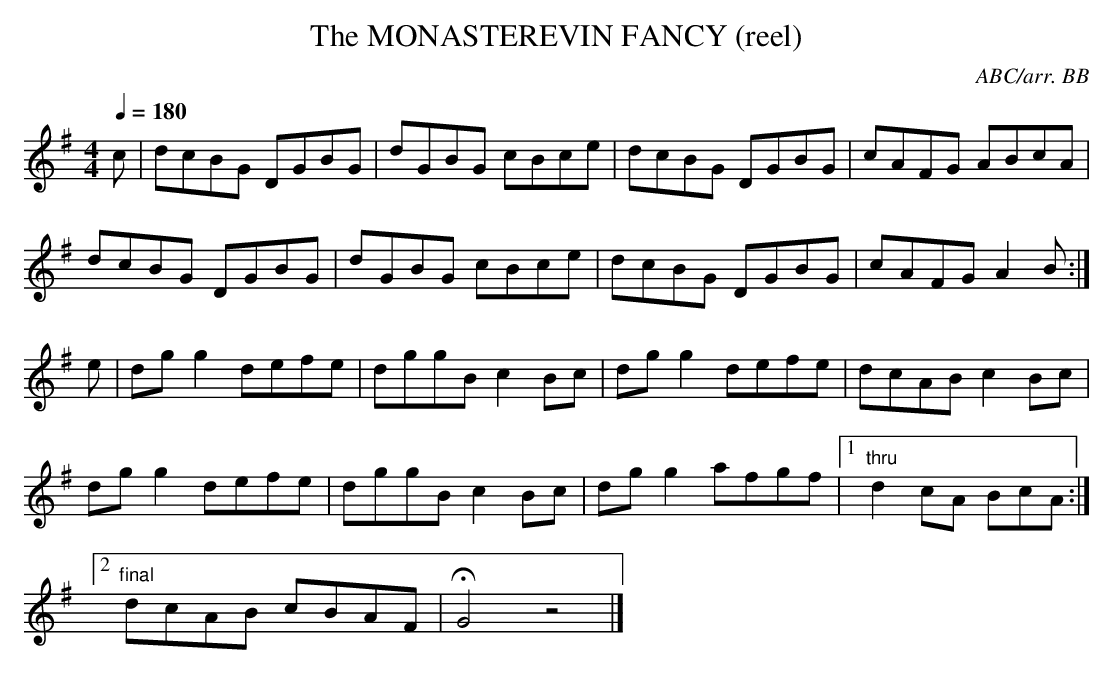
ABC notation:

X:1
T:MONASTEREVIN FANCY (reel), The
C:ABC/arr. BB
M:4/4
Q:1/4=180
K:G
c|dcBG DGBG|dGBG cBce|dcBG DGBG|cAFG ABcA|
dcBG DGBG|dGBG cBce|dcBG DGBG|cAFG A2B :|
e|dgg2 defe|dggB c2Bc|dgg2 defe|dcAB c2Bc|
dgg2 defe|dggB c2Bc|dgg2 afgf|1"thru"d2cA BcA :|
[2 "final"dcAB cBAF|HG4z4|]
